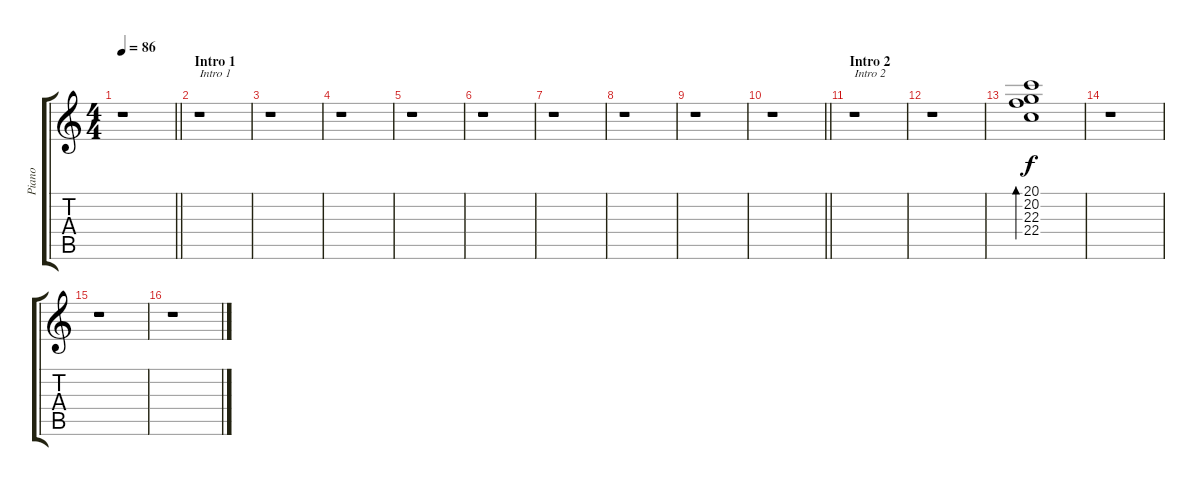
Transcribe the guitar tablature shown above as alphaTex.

\track ("Piano" "Piano") {instrument acousticgrandpiano}
\staff {score tabs}
\tuning (E4 B3 G3 D3 A2 E2) {hide}
\ts (4 4)
\tempo 86
\clef g2
\barLineRight lightlight
\ks c
r.1{dy f instrument acousticgrandpiano} |
\section ("" "Intro 1")
r.1{txt "Intro 1"} |
r.1 |
r.1 |
r.1 |
r.1 |
r.1 |
r.1 |
r.1 |
\barLineRight lightlight
r.1 |
\section ("" "Intro 2")
r.1{txt "Intro 2"} |
r.1 |
(20.1 20.2 22.3 22.4).1{bd 240} |
r.1 |
r.1 |
r.1
